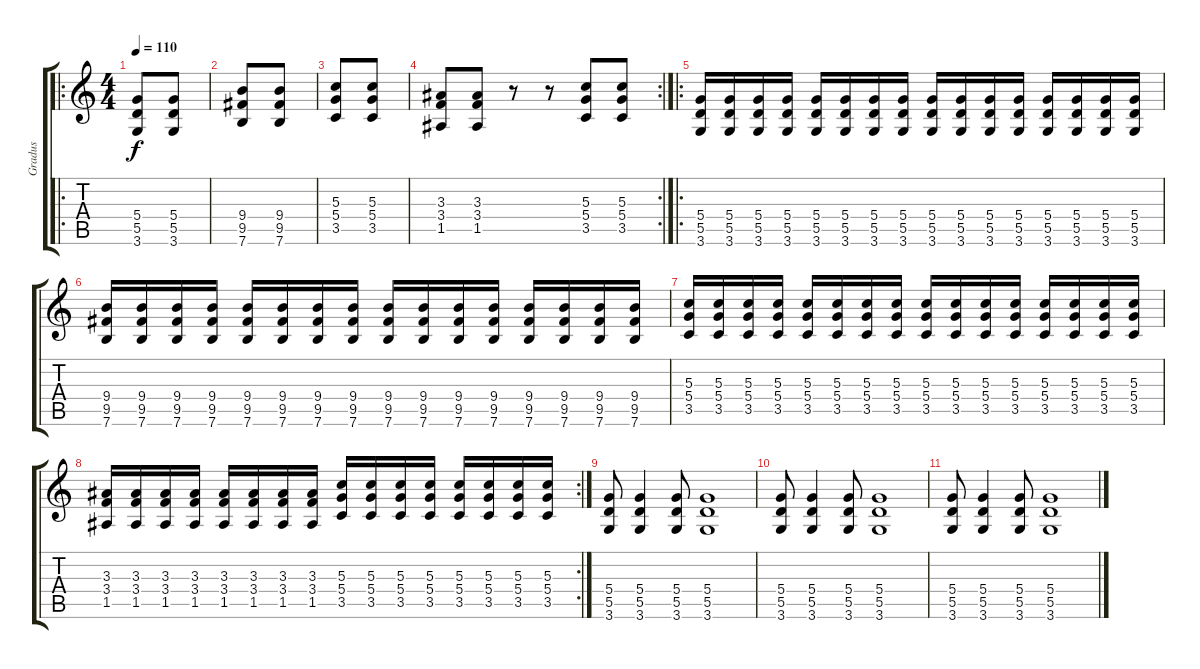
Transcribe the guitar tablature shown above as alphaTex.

\track ("Gradus" "Gradus") {instrument distortionguitar}
\staff {score tabs}
\tuning (E4 B3 G3 D3 A2 E2) {hide}
\ro
\ts (4 4)
\tempo 110
\clef g2
\ks c
(5.4 5.5 3.6).8{dy f instrument distortionguitar} (5.4 5.5 3.6).8 |
(9.4 9.5 7.6).8 (9.4 9.5 7.6).8 |
(5.3 5.4 3.5).8 (5.3 5.4 3.5).8 |
\rc 2
(3.3 3.4 1.5).8 (3.3 3.4 1.5).8 r.8 r.8 (5.3 5.4 3.5).8 (5.3 5.4 3.5).8 |
\ro
(5.4 5.5 3.6).16 (5.4 5.5 3.6).16 (5.4 5.5 3.6).16 (5.4 5.5 3.6).16 (5.4 5.5 3.6).16 (5.4 5.5 3.6).16 (5.4 5.5 3.6).16 (5.4 5.5 3.6).16 (5.4 5.5 3.6).16 (5.4 5.5 3.6).16 (5.4 5.5 3.6).16 (5.4 5.5 3.6).16 (5.4 5.5 3.6).16 (5.4 5.5 3.6).16 (5.4 5.5 3.6).16 (5.4 5.5 3.6).16 |
(9.4 9.5 7.6).16 (9.4 9.5 7.6).16 (9.4 9.5 7.6).16 (9.4 9.5 7.6).16 (9.4 9.5 7.6).16 (9.4 9.5 7.6).16 (9.4 9.5 7.6).16 (9.4 9.5 7.6).16 (9.4 9.5 7.6).16 (9.4 9.5 7.6).16 (9.4 9.5 7.6).16 (9.4 9.5 7.6).16 (9.4 9.5 7.6).16 (9.4 9.5 7.6).16 (9.4 9.5 7.6).16 (9.4 9.5 7.6).16 |
(5.3 5.4 3.5).16 (5.3 5.4 3.5).16 (5.3 5.4 3.5).16 (5.3 5.4 3.5).16 (5.3 5.4 3.5).16 (5.3 5.4 3.5).16 (5.3 5.4 3.5).16 (5.3 5.4 3.5).16 (5.3 5.4 3.5).16 (5.3 5.4 3.5).16 (5.3 5.4 3.5).16 (5.3 5.4 3.5).16 (5.3 5.4 3.5).16 (5.3 5.4 3.5).16 (5.3 5.4 3.5).16 (5.3 5.4 3.5).16 |
\rc 2
(3.3 3.4 1.5).16 (3.3 3.4 1.5).16 (3.3 3.4 1.5).16 (3.3 3.4 1.5).16 (3.3 3.4 1.5).16 (3.3 3.4 1.5).16 (3.3 3.4 1.5).16 (3.3 3.4 1.5).16 (5.3 5.4 3.5).16 (5.3 5.4 3.5).16 (5.3 5.4 3.5).16 (5.3 5.4 3.5).16 (5.3 5.4 3.5).16 (5.3 5.4 3.5).16 (5.3 5.4 3.5).16 (5.3 5.4 3.5).16 |
(5.4 5.5 3.6).8 (5.4 5.5 3.6).4 (5.4 5.5 3.6).8 (5.4 5.5 3.6).1 |
(5.4 5.5 3.6).8 (5.4 5.5 3.6).4 (5.4 5.5 3.6).8 (5.4 5.5 3.6).1 |
(5.4 5.5 3.6).8 (5.4 5.5 3.6).4 (5.4 5.5 3.6).8 (5.4 5.5 3.6).1
